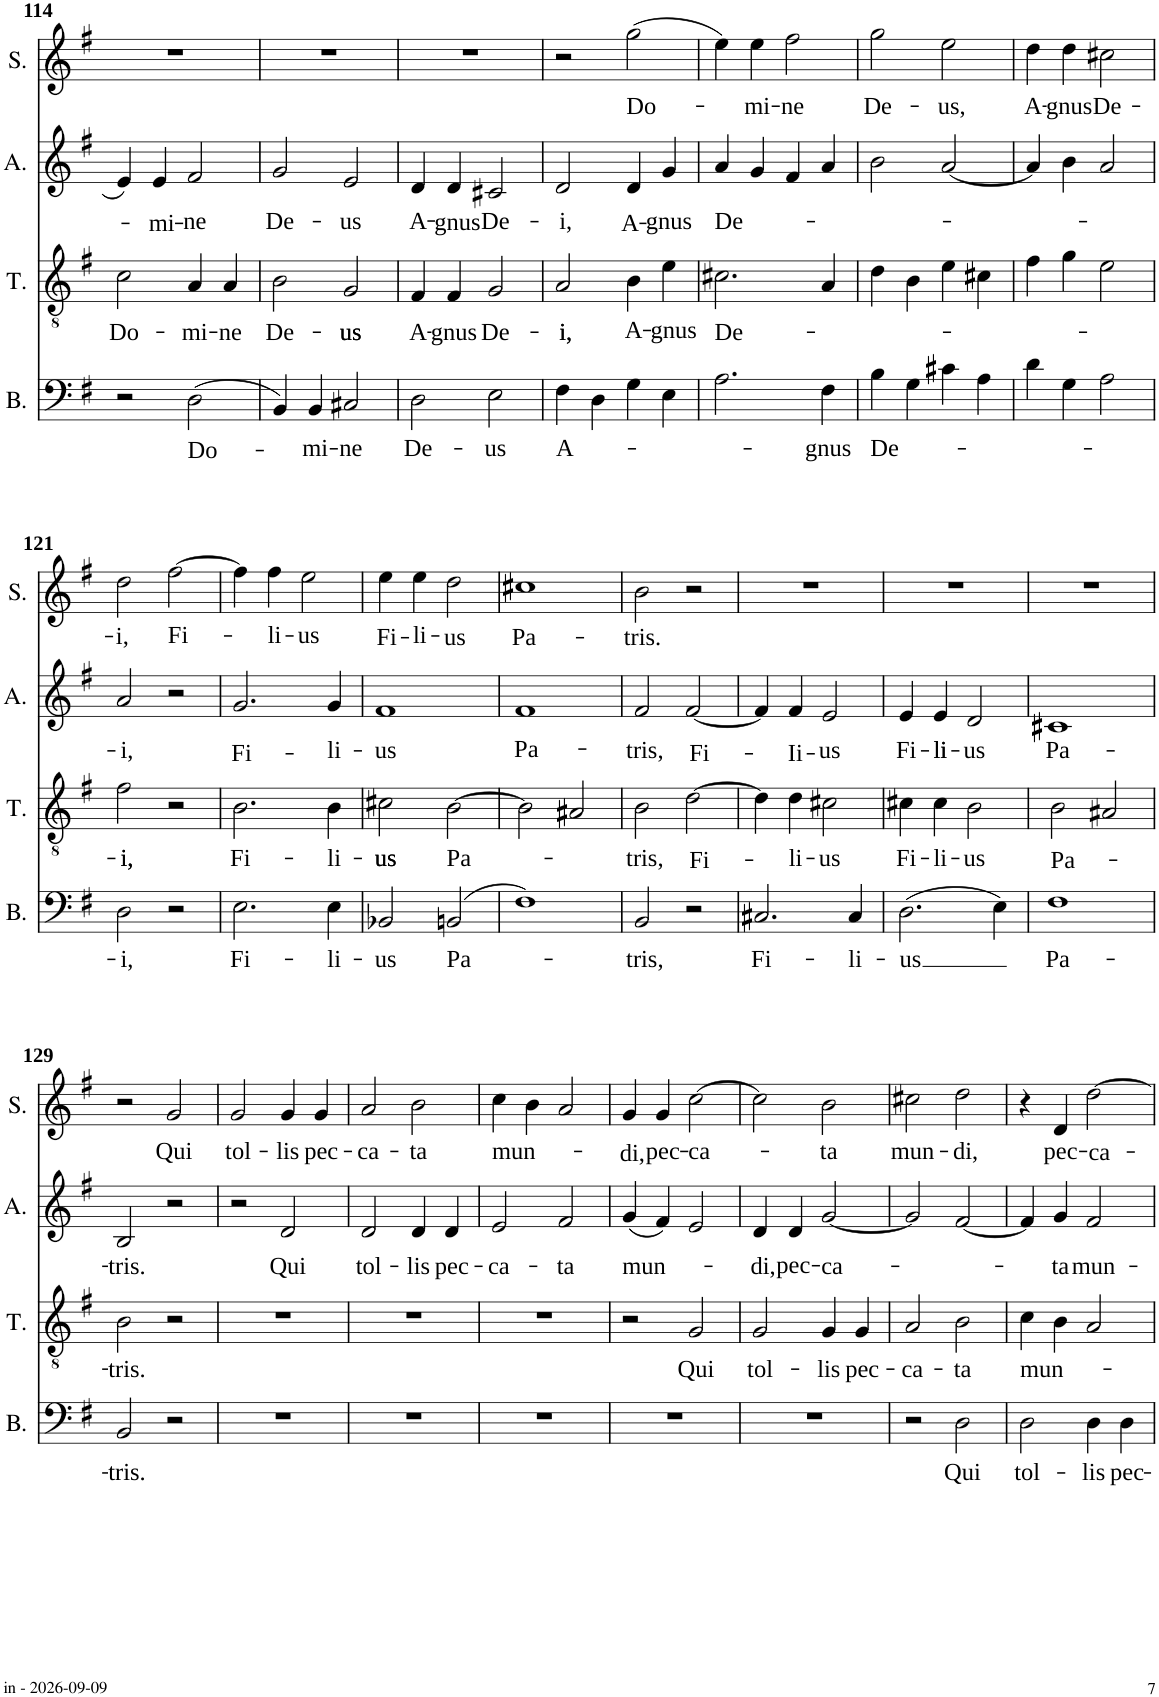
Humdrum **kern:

**kern	**text	**kern	**text	**kern	**text	**kern	**text
*part4	*part4	*part3	*part3	*part2	*part2	*part1	*part1
*staff4	*staff4	*staff3	*staff3	*staff2	*staff2	*staff1	*staff1
*I"Basse	*	*I"Ténor	*	*I"Alto	*	*I"Soprano	*
*I'B.	*	*I'T.	*	*I'A.	*	*I'S.	*
!!LO:PB:g=z
*clefF4	*	*clefGv2	*	*clefG2	*	*clefG2	*
*k[f#]	*	*k[f#]	*	*k[f#]	*	*k[f#]	*
*M2/2	*	*M2/2	*	*M2/2	*	*M2/2	*
=114	=114	=114	=114	=114	=114	=114	=114
!	!	!	!LO:LY:b	!	!	!	!
2r	.	2c\	Do-	4e/	.	1r	.
!	!	!	!	!	!LO:LY:b	!	!
.	.	.	.	4e/	-mi-	.	.
!	!LO:LY:b	!	!LO:LY:b	!	!LO:LY:b	!	!
(2D\	Do-	4A/	-mi-	2f#/	-ne	.	.
!	!	!	!LO:LY:b	!	!	!	!
.	.	4A/	-ne	.	.	.	.
=115	=115	=115	=115	=115	=115	=115	=115
!	!	!	!LO:LY:b	!	!LO:LY:b	!	!
4BB/)	.	2B\	De-	2g/	De-	1r	.
!	!LO:LY:b	!	!	!	!	!	!
4BB/	-mi-	.	.	.	.	.	.
!	!LO:LY:b	!	!LO:LY:b	!	!LO:LY:b	!	!
2C#X/	-ne	2G/	us	2e/	-us	.	.
=116	=116	=116	=116	=116	=116	=116	=116
!	!LO:LY:b	!	!LO:LY:b	!	!LO:LY:b	!	!
2D\	De-	4F#/	A-	4d/	A-	1r	.
!	!	!	!LO:LY:b	!	!LO:LY:b	!	!
.	.	4F#/	-gnus	4d/	-gnus	.	.
!	!LO:LY:b	!	!LO:LY:b	!	!LO:LY:b	!	!
2E\	-us	2G/	De-	2c#X/	De-	.	.
=117	=117	=117	=117	=117	=117	=117	=117
!	!LO:LY:b	!	!LO:LY:b	!	!LO:LY:b	!	!
4F#\	A-	2A/	i,	2d/	-i,	2r	.
4D\	.	.	.	.	.	.	.
!	!	!	!LO:LY:b	!	!LO:LY:b	!	!LO:LY:b
4G\	.	4B\	A-	4d/	A-	(2gg\	Do-
!	!	!	!LO:LY:b	!	!LO:LY:b	!	!
4E\	.	4e\	-gnus	4g/	-gnus	.	.
=118	=118	=118	=118	=118	=118	=118	=118
!	!	!	!LO:LY:b	!	!LO:LY:b	!	!
2.A\	.	2.c#X\	De-	4a/	De-	4ee\)	.
!	!	!	!	!	!	!	!LO:LY:b
.	.	.	.	4g/	.	4ee\	-mi-
!	!	!	!	!	!	!	!LO:LY:b
.	.	.	.	4f#/	.	2ff#\	-ne
!	!LO:LY:b	!	!	!	!	!	!
4F#\	-gnus	4A/	.	4a/	.	.	.
=119	=119	=119	=119	=119	=119	=119	=119
!	!LO:LY:b	!	!	!	!	!	!LO:LY:b
4B\	De-	4d\	.	2b\	.	2gg\	De-
4G\	.	4B\	.	.	.	.	.
!	!	!	!	!	!	!	!LO:LY:b
4c#X\	.	4e\	.	[2a/	.	2ee\	-us,
4A\	.	4c#X\	.	.	.	.	.
=120	=120	=120	=120	=120	=120	=120	=120
!	!	!	!	!	!	!	!LO:LY:b
4d\	.	4f#\	.	4a/]	.	4dd\	A-
!	!	!	!	!	!	!	!LO:LY:b
4G\	.	4g\	.	4b\	.	4dd\	-gnus
!	!	!	!	!	!	!	!LO:LY:b
2A\	.	2e\	.	2a/	.	2cc#X\	De-
!!LO:LB:g=z
=121	=121	=121	=121	=121	=121	=121	=121
!	!LO:LY:b	!	!LO:LY:b	!	!LO:LY:b	!	!LO:LY:b
2D\	-i,	2f#\	i,	2a/	-i,	2dd\	-i,
!	!	!	!	!	!	!	!LO:LY:b
2r	.	2r	.	2r	.	[2ff#\	Fi-
=122	=122	=122	=122	=122	=122	=122	=122
!	!LO:LY:b	!	!LO:LY:b	!	!LO:LY:b	!	!
2.E\	Fi-	2.B\	Fi-	2.g/	Fi-	4ff#\]	.
!	!	!	!	!	!	!	!LO:LY:b
.	.	.	.	.	.	4ff#\	-li-
!	!	!	!	!	!	!	!LO:LY:b
.	.	.	.	.	.	2ee\	-us
!	!LO:LY:b	!	!LO:LY:b	!	!LO:LY:b	!	!
4E\	-li-	4B\	-li-	4g/	-li-	.	.
=123	=123	=123	=123	=123	=123	=123	=123
!	!LO:LY:b	!	!LO:LY:b	!	!LO:LY:b	!	!LO:LY:b
2BB-X/	-us	2c#X\	us	1f#	-us	4ee\	Fi-
!	!	!	!	!	!	!	!LO:LY:b
.	.	.	.	.	.	4ee\	-li-
!	!LO:LY:b	!	!LO:LY:b	!	!	!	!LO:LY:b
(2BBn/	Pa-	[2B\	Pa-	.	.	2dd\	-us
=124	=124	=124	=124	=124	=124	=124	=124
!	!	!	!	!	!LO:LY:b	!	!LO:LY:b
1F#)	.	2B\]	.	1f#	Pa-	1cc#X	Pa-
.	.	2A#X/	.	.	.	.	.
=125	=125	=125	=125	=125	=125	=125	=125
!	!LO:LY:b	!	!LO:LY:b	!	!LO:LY:b	!	!LO:LY:b
2BB/	-tris,	2B\	-tris,	2f#/	-tris,	2b\	-tris.
!	!	!	!LO:LY:b	!	!LO:LY:b	!	!
2r	.	[2d\	Fi-	[2f#/	Fi-	2r	.
=126	=126	=126	=126	=126	=126	=126	=126
!	!LO:LY:b	!	!	!	!	!	!
2.C#X/	Fi-	4d\]	.	4f#/]	.	1r	.
!	!	!	!LO:LY:b	!	!LO:LY:b	!	!
.	.	4d\	-li-	4f#/	-Ii-	.	.
!	!	!	!LO:LY:b	!	!LO:LY:b	!	!
.	.	2c#X\	-us	2e/	-us	.	.
!	!LO:LY:b	!	!	!	!	!	!
4C#/	-li-	.	.	.	.	.	.
=127	=127	=127	=127	=127	=127	=127	=127
!	!LO:LY:b	!	!LO:LY:b	!	!LO:LY:b	!	!
(2.D\	-us	4c#X\	Fi-	4e/	Fi-	1r	.
!	!	!	!LO:LY:b	!	!LO:LY:b	!	!
.	.	4c#\	-li-	4e/	li	.	.
!	!	!	!LO:LY:b	!	!LO:LY:b	!	!
.	.	2B\	-us	2d/	-us	.	.
4E\)	.	.	.	.	.	.	.
=128	=128	=128	=128	=128	=128	=128	=128
!	!LO:LY:b	!	!LO:LY:b	!	!LO:LY:b	!	!
1F#	Pa-	2B\	Pa-	1c#X	Pa-	1r	.
.	.	2A#X/	.	.	.	.	.
!!LO:LB:g=z
=129	=129	=129	=129	=129	=129	=129	=129
!	!LO:LY:b	!	!LO:LY:b	!	!LO:LY:b	!	!
2BB/	-tris.	2B\	-tris.	2B/	-tris.	2r	.
!	!	!	!	!	!	!	!LO:LY:b
2r	.	2r	.	2r	.	2g/	Qui
=130	=130	=130	=130	=130	=130	=130	=130
!	!	!	!	!	!	!	!LO:LY:b
1r	.	1r	.	2r	.	2g/	tol-
!	!	!	!	!	!LO:LY:b	!	!LO:LY:b
.	.	.	.	2d/	Qui	4g/	-lis
!	!	!	!	!	!	!	!LO:LY:b
.	.	.	.	.	.	4g/	pec-
=131	=131	=131	=131	=131	=131	=131	=131
!	!	!	!	!	!LO:LY:b	!	!LO:LY:b
1r	.	1r	.	2d/	tol-	2a/	-ca-
!	!	!	!	!	!LO:LY:b	!	!LO:LY:b
.	.	.	.	4d/	-lis	2b\	-ta
!	!	!	!	!	!LO:LY:b	!	!
.	.	.	.	4d/	pec-	.	.
=132	=132	=132	=132	=132	=132	=132	=132
!	!	!	!	!	!LO:LY:b	!	!LO:LY:b
1r	.	1r	.	2e/	-ca-	4cc\	mun-
.	.	.	.	.	.	4b\	.
!	!	!	!	!	!LO:LY:b	!	!
.	.	.	.	2f#/	-ta	2a/	.
=133	=133	=133	=133	=133	=133	=133	=133
!	!	!	!	!	!LO:LY:b	!	!LO:LY:b
1r	.	2r	.	(4g/	mun-	4g/	-di,
!	!	!	!	!	!	!	!LO:LY:b
.	.	.	.	4f#/)	.	4g/	pec-
!	!	!	!LO:LY:b	!	!	!	!LO:LY:b
.	.	2G/	Qui	2e/	.	[2cc\	-ca-
=134	=134	=134	=134	=134	=134	=134	=134
!	!	!	!LO:LY:b	!	!LO:LY:b	!	!
1r	.	2G/	tol-	4d/	-di,	2cc\]	.
!	!	!	!	!	!LO:LY:b	!	!
.	.	.	.	4d/	pec-	.	.
!	!	!	!LO:LY:b	!	!LO:LY:b	!	!LO:LY:b
.	.	4G/	-lis	[2g/	-ca-	2b\	-ta
!	!	!	!LO:LY:b	!	!	!	!
.	.	4G/	pec-	.	.	.	.
=135	=135	=135	=135	=135	=135	=135	=135
!	!	!	!LO:LY:b	!	!	!	!LO:LY:b
2r	.	2A/	-ca-	2g/]	.	2cc#X\	mun-
!	!LO:LY:b	!	!LO:LY:b	!	!	!	!LO:LY:b
2D\	Qui	2B\	-ta	[2f#/	.	2dd\	-di,
=136	=136	=136	=136	=136	=136	=136	=136
!	!LO:LY:b	!	!LO:LY:b	!	!	!	!
2D\	tol-	4c\	mun-	4f#/]	.	4r	.
!	!	!	!	!	!LO:LY:b	!	!LO:LY:b
.	.	4B\	.	4g/	-ta	4d/	pec-
!	!LO:LY:b	!	!	!	!LO:LY:b	!	!LO:LY:b
4D\	-lis	2A/	.	2f#/	mun-	[2dd\	-ca-
!	!LO:LY:b	!	!	!	!	!	!
4D\	pec-	.	.	.	.	.	.
=	=	=	=	=	=	=	=
*-	*-	*-	*-	*-	*-	*-	*-
